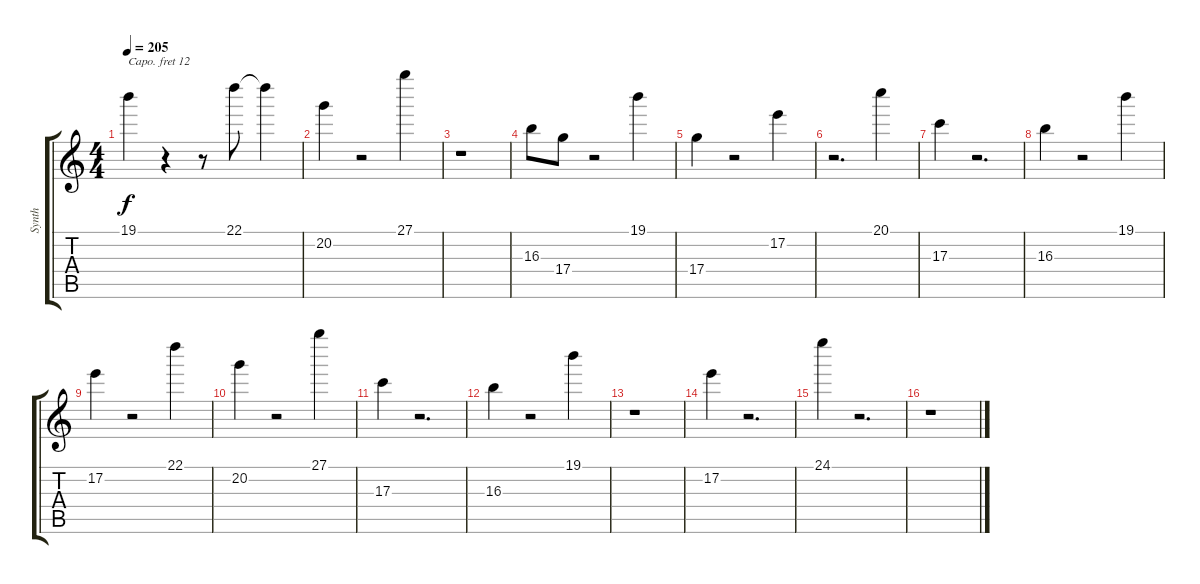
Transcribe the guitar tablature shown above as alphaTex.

\track ("Synth" "Synth") {instrument lead1square}
\staff {score tabs}
\capo 12
\tuning (E4 B3 G3 D3 A2 E2) {hide}
\ts (4 4)
\tempo 205
\clef g2
\ks c
19.1.4{dy f} r.4 r.8 22.1.8 22.1{t}.4 |
20.2.4 r.2 27.1.4 |
r.1 |
16.3.8 17.4.8 r.2 19.1.4 |
17.4.4 r.2 17.2.4 |
r.2{d} 20.1.4 |
17.3.4 r.2{d} |
16.3.4 r.2 19.1.4 |
17.2.4 r.2 22.1.4 |
20.2.4 r.2 27.1.4 |
17.3.4 r.2{d} |
16.3.4 r.2 19.1.4 |
r.1 |
17.2.4 r.2{d} |
24.1.4 r.2{d} |
r.1
